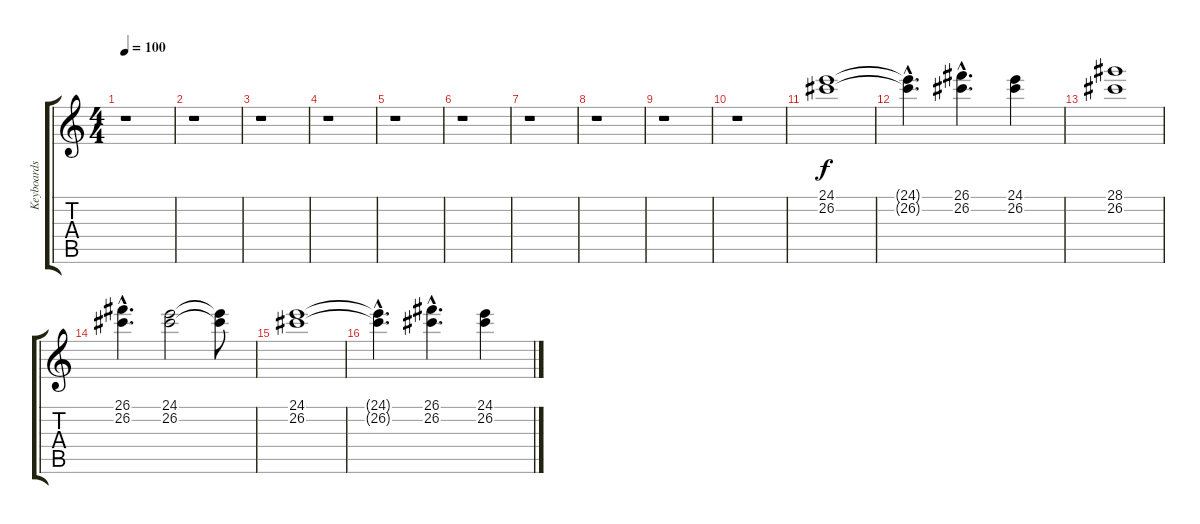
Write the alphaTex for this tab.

\track ("Keyboards (End)" "Keyboards ") {instrument pad2warm}
\staff {score tabs}
\tuning (E4 B3 G3 D3 A2 E2) {hide}
\ts (4 4)
\tempo 100
\clef g2
\ks c
r.1{dy f} |
r.1 |
r.1 |
r.1 |
r.1 |
r.1 |
r.1 |
r.1 |
r.1 |
r.1 |
(24.1 26.2).1 |
(24.1{hac t} 26.2{hac t}).4{d} (26.1{hac} 26.2{hac}).4{d} (24.1 26.2).4 |
(28.1 26.2).1 |
(26.1{hac} 26.2{hac}).4{d} (24.1 26.2).2 (24.1{t} 26.2{t}).8 |
(24.1 26.2).1{volume 3} |
(24.1{hac t} 26.2{hac t}).4{d} (26.1{hac} 26.2{hac}).4{d} (24.1 26.2).4
